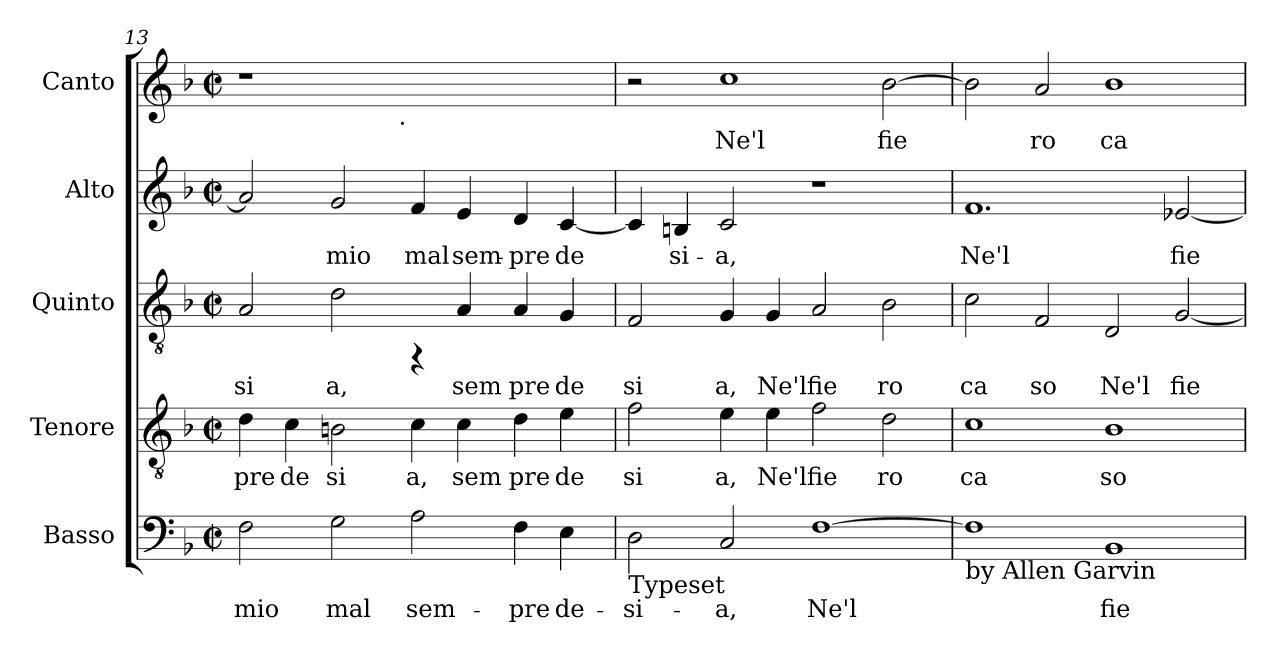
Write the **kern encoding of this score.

**kern	**text	**kern	**text	**kern	**text	**kern	**text	**kern	**text
*part5	*part5	*part4	*part4	*part3	*part3	*part2	*part2	*part1	*part1
*staff5	*staff5	*staff4	*staff4	*staff3	*staff3	*staff2	*staff2	*staff1	*staff1
*I"Basso	*	*I"Tenore	*	*I"Quinto	*	*I"Alto	*	*I"Canto	*
!!LO:PB:g=z
*clefF4	*	*clefGv2	*	*clefGv2	*	*clefG2	*	*clefG2	*
*k[b-]	*	*k[b-]	*	*k[b-]	*	*k[b-]	*	*k[b-]	*
*F:	*	*F:	*	*F:	*	*F:	*	*F:	*
*M2/2	*	*M2/2	*	*M2/2	*	*M2/2	*	*M2/2	*
*met(c|)	*	*met(c|)	*	*met(c|)	*	*met(c|)	*	*met(c|)	*
=13	=13	=13	=13	=13	=13	=13	=13	=13	=13
!	!LO:LY:b:cj	!	!LO:LY:b:cj	!	!LO:LY:b:cj	!	!LO:LY:b:cj	!	!
*	*	*	*	*	*	*	*	*^	*
2F\	mio	4d\	pre	2A/	si	2a/]	.	1r	2ryy	.
!	!	!	!LO:LY:b:cj	!	!	!	!	!	!	!
.	.	4c\	de	.	.	.	.	.	.	.
!	!LO:LY:b:cj	!	!LO:LY:b:cj	!	!LO:LY:b:cj	!	!LO:LY:b:cj	!	!	!
2G\	mal	2Bn\	si	2d\	a,	2g/	mio	.	4...ryy	.
!	!	!	!	!	!	!	!	!	!LO:TX:b:t=.	!
.	.	.	.	.	.	.	.	.	1ryy	.
!	!LO:LY:b:cj	!	!LO:LY:b:cj	!	!	!	!LO:LY:b:cj	!	!	!
2A\	sem-	4c\	a,	4rFF	.	4f/	mal	1ryy	.	.
!	!	!	!LO:LY:b:cj	!	!LO:LY:b:cj	!	!LO:LY:b:cj	!	!	!
.	.	4c\	sem	4A/	sem	4e/	sem-	.	.	.
!	!LO:LY:b:cj	!	!LO:LY:b:cj	!	!LO:LY:b:cj	!	!LO:LY:b:cj	!	!	!
4F\	-pre	4d\	pre	4A/	pre	4d/	-pre	.	.	.
!	!LO:LY:b:cj	!	!LO:LY:b:cj	!	!LO:LY:b:cj	!	!LO:LY:b:cj	!	!	!
4E\	de-	4e\	de	4G/	de	[<4c/	de-	.	.	.
.	.	.	.	.	.	.	.	.	32ryy	.
=14	=14	=14	=14	=14	=14	=14	=14	=14	=14	=14
!LO:TX:b:t=Typeset	!	!	!	!	!	!	!	!	!	!
!	!LO:LY:b:cj	!	!LO:LY:b:cj	!	!LO:LY:b:cj	!	!LO:LY:b:cj	!	!	!
*	*	*	*	*	*	*	*	*v	*v	*
2D\	-si-	2f\	si	2F/	si	4c/]	--	2r	.
!	!	!	!	!	!	!	!LO:LY:b:cj	!	!
.	.	.	.	.	.	4Bn/	-si-	.	.
!	!LO:LY:b:cj	!	!LO:LY:b:cj	!	!LO:LY:b:cj	!	!LO:LY:b:cj	!	!LO:LY:b:cj
2C/	-a,	4e\	a,	4G/	a,	2c/	-a,	1cc	Ne'l
!	!	!	!LO:LY:b:cj	!	!LO:LY:b:cj	!	!	!	!
.	.	4e\	Ne'l	4G/	Ne'l	.	.	.	.
!	!LO:LY:b:cj	!	!LO:LY:b:cj	!	!LO:LY:b:cj	!	!	!	!
[>1F	Ne'l	2f\	fie	2A/	fie	1r	.	.	.
!	!	!	!LO:LY:b:cj	!	!LO:LY:b:cj	!	!	!	!LO:LY:b:cj
.	.	2d\	ro	2B-\	ro	.	.	[>2b-\	fie-
=15	=15	=15	=15	=15	=15	=15	=15	=15	=15
!LO:TX:b:t=by Allen Garvin	!	!	!	!	!	!	!	!	!
!	!LO:LY:b:cj	!	!LO:LY:b:cj	!	!LO:LY:b:cj	!	!LO:LY:b:cj	!	!LO:LY:b:cj
1F]	.	1c	ca	2c\	ca	1.f	Ne'l	2b-\]	--
!	!	!	!	!	!LO:LY:b:cj	!	!	!	!LO:LY:b:cj
.	.	.	.	2F/	so	.	.	2a/	-ro
!	!LO:LY:b:cj	!	!LO:LY:b:cj	!	!LO:LY:b:cj	!	!	!	!LO:LY:b:cj
1BB-	fie-	1B-	so	2D/	Ne'l	.	.	1b-	ca-
!	!	!	!	!	!LO:LY:b:cj	!	!LO:LY:b:cj	!	!
.	.	.	.	[<2G/	fie	[<2e-X/	fie-	.	.
=	=	=	=	=	=	=	=	=	=
*-	*-	*-	*-	*-	*-	*-	*-	*-	*-
